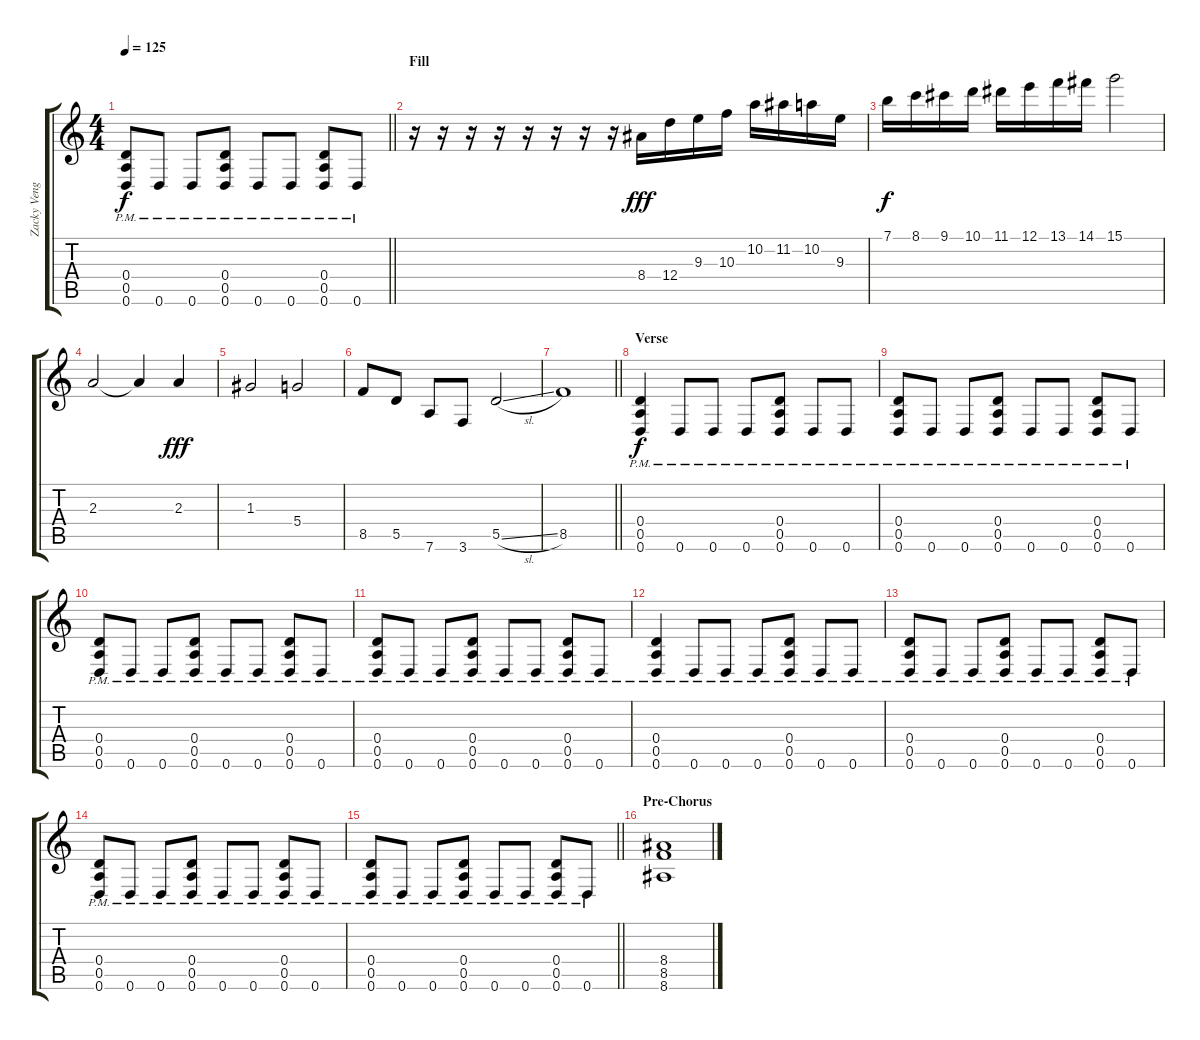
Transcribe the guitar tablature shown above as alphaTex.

\track ("Zacky Vengeance" "Zacky Veng") {instrument distortionguitar}
\staff {score tabs}
\tuning (E4 B3 G3 D3 A2 D2) {hide}
\ts (4 4)
\tempo 125
\clef g2
\barLineRight lightlight
\ks c
(0.4 0.5 0.6{pm}).8{dy f} 0.6{pm}.8 0.6{pm}.8 (0.4 0.5 0.6{pm}).8 0.6{pm}.8 0.6{pm}.8 (0.4 0.5 0.6{pm}).8 0.6{pm}.8 |
\section ("" "Fill")
r.16 r.16 r.16 r.16 r.16 r.16 r.16 r.16 8.4.16{dy fff} 12.4.16 9.3.16 10.3.16 10.2.16 11.2.16 10.2.16 9.3.16 |
7.1.16{dy f} 8.1.16 9.1.16 10.1.16 11.1.16 12.1.16 13.1.16 14.1.16 15.1.2 |
2.3.2 2.3{t}.4 2.3.4{dy fff} |
1.3.2 5.4.2 |
8.5.8 5.5.8 7.6.8 3.6.8 5.5{sl}.2 |
\barLineRight lightlight
8.5.1 |
\section ("" "Verse")
(0.4 0.5 0.6{pm}).4{dy f} 0.6{pm}.8 0.6{pm}.8 0.6{pm}.8 (0.4 0.5 0.6{pm}).8 0.6{pm}.8 0.6{pm}.8 |
(0.4 0.5 0.6{pm}).8 0.6{pm}.8 0.6{pm}.8 (0.4 0.5 0.6{pm}).8 0.6{pm}.8 0.6{pm}.8 (0.4 0.5 0.6{pm}).8 0.6{pm}.8 |
(0.4 0.5 0.6{pm}).8 0.6{pm}.8 0.6{pm}.8 (0.4 0.5 0.6{pm}).8 0.6{pm}.8 0.6{pm}.8 (0.4 0.5 0.6{pm}).8 0.6{pm}.8 |
(0.4 0.5 0.6{pm}).8 0.6{pm}.8 0.6{pm}.8 (0.4 0.5 0.6{pm}).8 0.6{pm}.8 0.6{pm}.8 (0.4 0.5 0.6{pm}).8 0.6{pm}.8 |
(0.4 0.5 0.6{pm}).4 0.6{pm}.8 0.6{pm}.8 0.6{pm}.8 (0.4 0.5 0.6{pm}).8 0.6{pm}.8 0.6{pm}.8 |
(0.4 0.5 0.6{pm}).8 0.6{pm}.8 0.6{pm}.8 (0.4 0.5 0.6{pm}).8 0.6{pm}.8 0.6{pm}.8 (0.4 0.5 0.6{pm}).8 0.6{pm}.8 |
(0.4 0.5 0.6{pm}).8 0.6{pm}.8 0.6{pm}.8 (0.4 0.5 0.6{pm}).8 0.6{pm}.8 0.6{pm}.8 (0.4 0.5 0.6{pm}).8 0.6{pm}.8 |
\barLineRight lightlight
(0.4 0.5 0.6{pm}).8 0.6{pm}.8 0.6{pm}.8 (0.4 0.5 0.6{pm}).8 0.6{pm}.8 0.6{pm}.8 (0.4 0.5 0.6{pm}).8 0.6{pm}.8 |
\section ("" "Pre-Chorus")
(8.4 8.5 8.6).1
